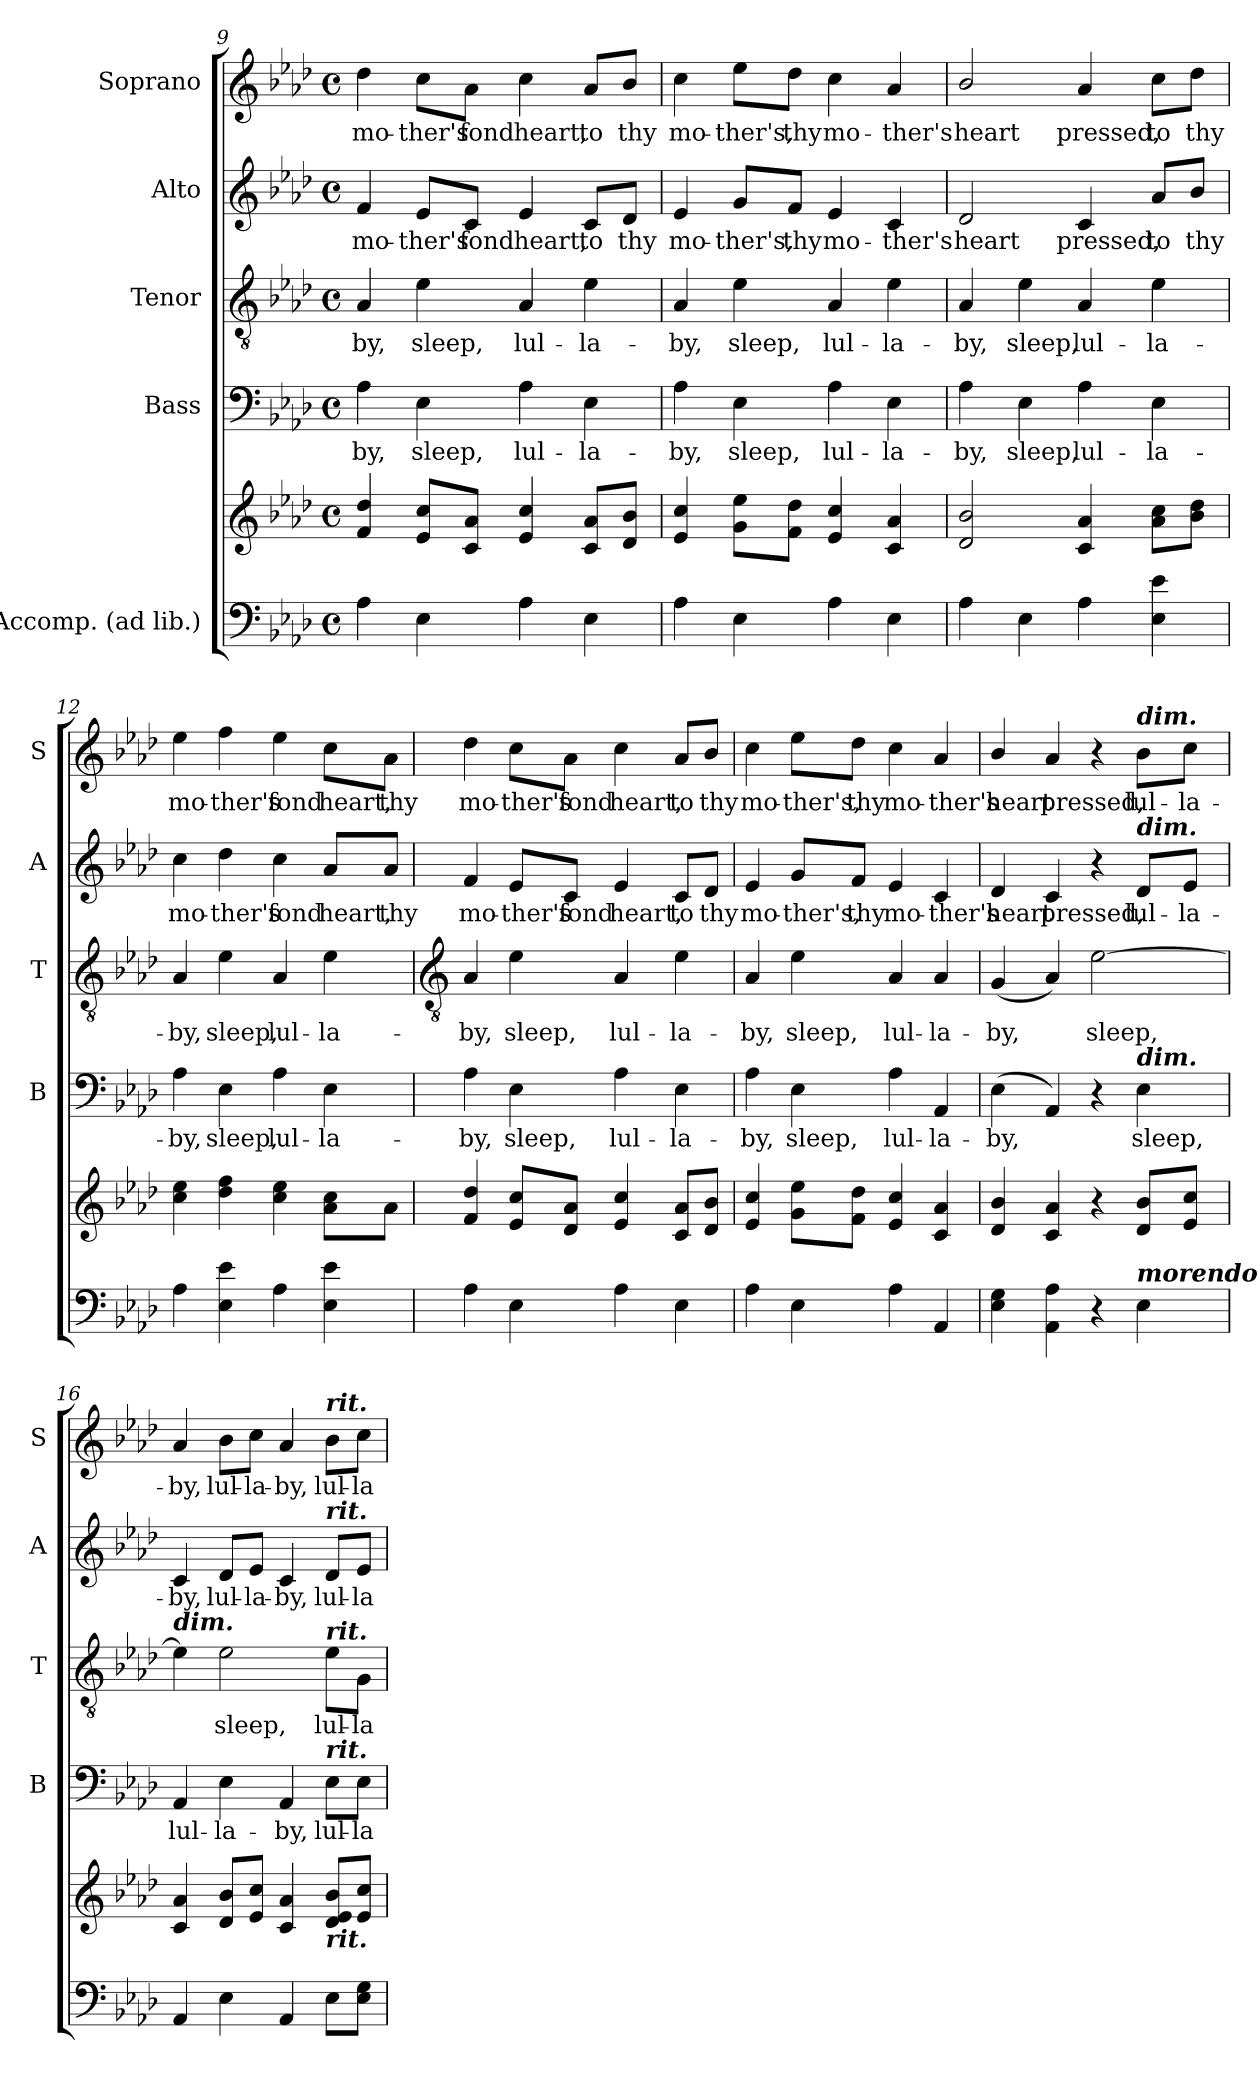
**kern	**kern	**kern	**text	**kern	**text	**kern	**text	**kern	**text
*part5	*part5	*part4	*part4	*part3	*part3	*part2	*part2	*part1	*part1
*staff6	*staff5	*staff4	*staff4	*staff3	*staff3	*staff2	*staff2	*staff1	*staff1
*I"Accomp. (ad lib.)	*	*I"Bass	*	*I"Tenor	*	*I"Alto	*	*I"Soprano	*
*	*	*I'B	*	*I'T	*	*I'A	*	*I'S	*
!!LO:LB:g=z
*clefF4	*clefG2	*clefF4	*	*clefGv2	*	*clefG2	*	*clefG2	*
*k[b-e-a-d-]	*k[b-e-a-d-]	*k[b-e-a-d-]	*	*k[b-e-a-d-]	*	*k[b-e-a-d-]	*	*k[b-e-a-d-]	*
*A-:	*A-:	*A-:	*	*A-:	*	*A-:	*	*A-:	*
*M4/4	*M4/4	*M4/4	*	*M4/4	*	*M4/4	*	*M4/4	*
*met(c)	*met(c)	*met(c)	*	*met(c)	*	*met(c)	*	*met(c)	*
=9	=9	=9	=9	=9	=9	=9	=9	=9	=9
!	!	!	!LO:LY:b	!	!LO:LY:b	!	!LO:LY:b	!	!LO:LY:b
4A-	4f 4dd-	4A-	-by,	4A-	-by,	4f	mo-	4dd-	mo-
!	!	!	!LO:LY:b	!	!LO:LY:b	!	!LO:LY:b	!	!LO:LY:b
4E-	8e- 8ccL	4E-	sleep,	4e-	sleep,	8e-/L	-ther's	8cc\L	-ther's
!	!	!	!	!	!	!	!LO:LY:b	!	!LO:LY:b
.	8c 8a-J	.	.	.	.	8c/J	fond	8a-\J	fond
!	!	!	!LO:LY:b	!	!LO:LY:b	!	!LO:LY:b	!	!LO:LY:b
4A-	4e- 4cc	4A-	lul-	4A-	lul-	4e-	heart,	4cc	heart,
!	!	!	!LO:LY:b	!	!LO:LY:b	!	!LO:LY:b	!	!LO:LY:b
4E-	8c 8a-L	4E-	-la-	4e-	-la-	8c/L	to	8a-/L	to
!	!	!	!	!	!	!	!LO:LY:b	!	!LO:LY:b
.	8d- 8b-J	.	.	.	.	8d-/J	thy	8b-/J	thy
=10	=10	=10	=10	=10	=10	=10	=10	=10	=10
!	!	!	!LO:LY:b	!	!LO:LY:b	!	!LO:LY:b	!	!LO:LY:b
4A-	4e- 4cc	4A-	-by,	4A-	-by,	4e-	mo-	4cc	mo-
!	!	!	!LO:LY:b	!	!LO:LY:b	!	!LO:LY:b	!	!LO:LY:b
4E-	8g 8ee-L	4E-	sleep,	4e-	sleep,	8g/L	-ther's,	8ee-\L	-ther's,
!	!	!	!	!	!	!	!LO:LY:b	!	!LO:LY:b
.	8f 8dd-J	.	.	.	.	8f/J	thy	8dd-\J	thy
!	!	!	!LO:LY:b	!	!LO:LY:b	!	!LO:LY:b	!	!LO:LY:b
4A-	4e- 4cc	4A-	lul-	4A-	lul-	4e-	mo-	4cc	mo-
!	!	!	!LO:LY:b	!	!LO:LY:b	!	!LO:LY:b	!	!LO:LY:b
4E-	4c 4a-	4E-	-la-	4e-	-la-	4c	-ther's	4a-	-ther's
=11	=11	=11	=11	=11	=11	=11	=11	=11	=11
!	!	!	!LO:LY:b	!	!LO:LY:b	!	!LO:LY:b	!	!LO:LY:b
4A-	2d-/ 2b-/	4A-	-by,	4A-	-by,	2d-	heart	2b-/	heart
!	!	!	!LO:LY:b	!	!LO:LY:b	!	!	!	!
4E-	.	4E-	sleep,	4e-	sleep,	.	.	.	.
!	!	!	!LO:LY:b	!	!LO:LY:b	!	!LO:LY:b	!	!LO:LY:b
4A-	4c 4a-	4A-	lul-	4A-	lul-	4c	pressed,	4a-	pressed,
!	!	!	!LO:LY:b	!	!LO:LY:b	!	!LO:LY:b	!	!LO:LY:b
4E- 4e-	8a- 8ccL	4E-	-la-	4e-	-la-	8a-/L	to	8cc\L	to
!	!	!	!	!	!	!	!LO:LY:b	!	!LO:LY:b
.	8b- 8dd-J	.	.	.	.	8b-/J	thy	8dd-\J	thy
=12	=12	=12	=12	=12	=12	=12	=12	=12	=12
!	!	!	!LO:LY:b	!	!LO:LY:b	!	!LO:LY:b	!	!LO:LY:b
4A-	4cc 4ee-	4A-	-by,	4A-	-by,	4cc	mo-	4ee-	mo-
!	!	!	!LO:LY:b	!	!LO:LY:b	!	!LO:LY:b	!	!LO:LY:b
4E- 4e-	4dd- 4ff	4E-	sleep,	4e-	sleep,	4dd-	-ther's	4ff	-ther's
!	!	!	!LO:LY:b	!	!LO:LY:b	!	!LO:LY:b	!	!LO:LY:b
4A-	4cc 4ee-	4A-	lul-	4A-	lul-	4cc	fond	4ee-	fond
!	!	!	!LO:LY:b	!	!LO:LY:b	!	!LO:LY:b	!	!LO:LY:b
4E- 4e-	8a- 8ccL	4E-	-la-	4e-	-la-	8a-/L	heart,	8cc\L	heart,
!	!	!	!	!	!	!	!LO:LY:b	!	!LO:LY:b
.	8a-J	.	.	.	.	8a-/J	thy	8a-\J	thy
!!LO:LB:g=z
=13	=13	=13	=13	=13	=13	=13	=13	=13	=13
*	*	*	*	*clefGv2	*	*	*	*	*
!	!	!	!LO:LY:b	!	!LO:LY:b	!	!LO:LY:b	!	!LO:LY:b
4A-	4f 4dd-	4A-	-by,	4A-	-by,	4f	mo-	4dd-	mo-
!	!	!	!LO:LY:b	!	!LO:LY:b	!	!LO:LY:b	!	!LO:LY:b
4E-	8e- 8ccL	4E-	sleep,	4e-	sleep,	8e-/L	-ther's	8cc\L	-ther's
!	!	!	!	!	!	!	!LO:LY:b	!	!LO:LY:b
.	8d- 8a-J	.	.	.	.	8c/J	fond	8a-\J	fond
!	!	!	!LO:LY:b	!	!LO:LY:b	!	!LO:LY:b	!	!LO:LY:b
4A-	4e- 4cc	4A-	lul-	4A-	lul-	4e-	heart,	4cc	heart,
!	!	!	!LO:LY:b	!	!LO:LY:b	!	!LO:LY:b	!	!LO:LY:b
4E-	8c 8a-L	4E-	-la-	4e-	-la-	8c/L	to	8a-/L	to
!	!	!	!	!	!	!	!LO:LY:b	!	!LO:LY:b
.	8d- 8b-J	.	.	.	.	8d-/J	thy	8b-/J	thy
=14	=14	=14	=14	=14	=14	=14	=14	=14	=14
!	!	!	!LO:LY:b	!	!LO:LY:b	!	!LO:LY:b	!	!LO:LY:b
4A-	4e- 4cc	4A-	-by,	4A-	-by,	4e-	mo-	4cc	mo-
!	!	!	!LO:LY:b	!	!LO:LY:b	!	!LO:LY:b	!	!LO:LY:b
4E-	8g 8ee-L	4E-	sleep,	4e-	sleep,	8g/L	-ther's,	8ee-\L	-ther's,
!	!	!	!	!	!	!	!LO:LY:b	!	!LO:LY:b
.	8f 8dd-J	.	.	.	.	8f/J	thy	8dd-\J	thy
!	!	!	!LO:LY:b	!	!LO:LY:b	!	!LO:LY:b	!	!LO:LY:b
4A-	4e- 4cc	4A-	lul-	4A-	lul-	4e-	mo-	4cc	mo-
!	!	!	!LO:LY:b	!	!LO:LY:b	!	!LO:LY:b	!	!LO:LY:b
4AA-	4c 4a-	4AA-	-la-	4A-	-la-	4c	-ther's	4a-	-ther's
=15	=15	=15	=15	=15	=15	=15	=15	=15	=15
!	!	!	!LO:LY:b	!	!LO:LY:b	!	!LO:LY:b	!	!LO:LY:b
4E- 4G	4d-/ 4b-/	(<4E-	-by,	(<4G	-by,	4d-/	heart	4b-/	heart
!	!	!	!	!	!	!	!LO:LY:b	!	!LO:LY:b
4AA- 4A-	4c 4a-	4AA-)	.	4A-)	.	4c	pressed,	4a-	pressed,
!	!	!	!	!	!LO:LY:b	!	!	!	!
4r	4r	4r	.	[2e-	sleep,	4r	.	4r	.
!	!	!	!	!	!	!	!	!LO:TX:a:Bi:t=dim.	!
!	!	!	!	!	!	!LO:TX:a:Bi:t=dim.	!	!	!
!	!	!LO:TX:a:Bi:t=dim.	!	!	!	!	!	!	!
!LO:TX:a:Bi:t=morendo	!	!	!	!	!	!	!	!	!
!	!	!	!LO:LY:b	!	!	!	!LO:LY:b	!	!LO:LY:b
4E-	8d- 8b-L	4E-	sleep,	.	.	8d-/L	lul-	8b-\L	lul-
!	!	!	!	!	!	!	!LO:LY:b	!	!LO:LY:b
.	8e- 8ccJ	.	.	.	.	8e-/J	-la-	8cc\J	-la-
=16	=16	=16	=16	=16	=16	=16	=16	=16	=16
!	!	!	!	!LO:TX:a:Bi:t=dim.	!	!	!	!	!
!	!	!	!LO:LY:b	!	!	!	!LO:LY:b	!	!LO:LY:b
4AA-	4c 4a-	4AA-	lul-	4e-]	.	4c	-by,	4a-	-by,
!	!	!	!LO:LY:b	!	!LO:LY:b	!	!LO:LY:b	!	!LO:LY:b
4E-	8d- 8b-L	4E-	-la-	2e-	sleep,	8d-/L	lul-	8b-\L	lul-
!	!	!	!	!	!	!	!LO:LY:b	!	!LO:LY:b
.	8e- 8ccJ	.	.	.	.	8e-/J	-la-	8cc\J	-la-
!	!	!	!LO:LY:b	!	!	!	!LO:LY:b	!	!LO:LY:b
4AA-	4c 4a-	4AA-	-by,	.	.	4c	-by,	4a-	-by,
!	!	!	!	!	!	!	!	!LO:TX:a:Bi:t=rit.	!
!	!	!	!	!	!	!LO:TX:a:Bi:t=rit.	!	!	!
!	!	!	!	!LO:TX:a:Bi:t=rit.	!	!	!	!	!
!	!	!LO:TX:a:Bi:t=rit.	!	!	!	!	!	!	!
!	!LO:TX:b:Bi:t=rit.	!	!	!	!	!	!	!	!
!	!	!	!LO:LY:b	!	!LO:LY:b	!	!LO:LY:b	!	!LO:LY:b
8E-L	8d- 8e- 8b-L	8E-\L	lul-	8e-\L	lul-	8d-/L	lul-	8b-\L	lul-
!	!	!	!LO:LY:b	!	!LO:LY:b	!	!LO:LY:b	!	!LO:LY:b
8E- 8GJ	8e- 8ccJ	8E-\J	-la-	8G\J	-la-	8e-/J	-la-	8cc\J	-la-
=	=	=	=	=	=	=	=	=	=
*-	*-	*-	*-	*-	*-	*-	*-	*-	*-
